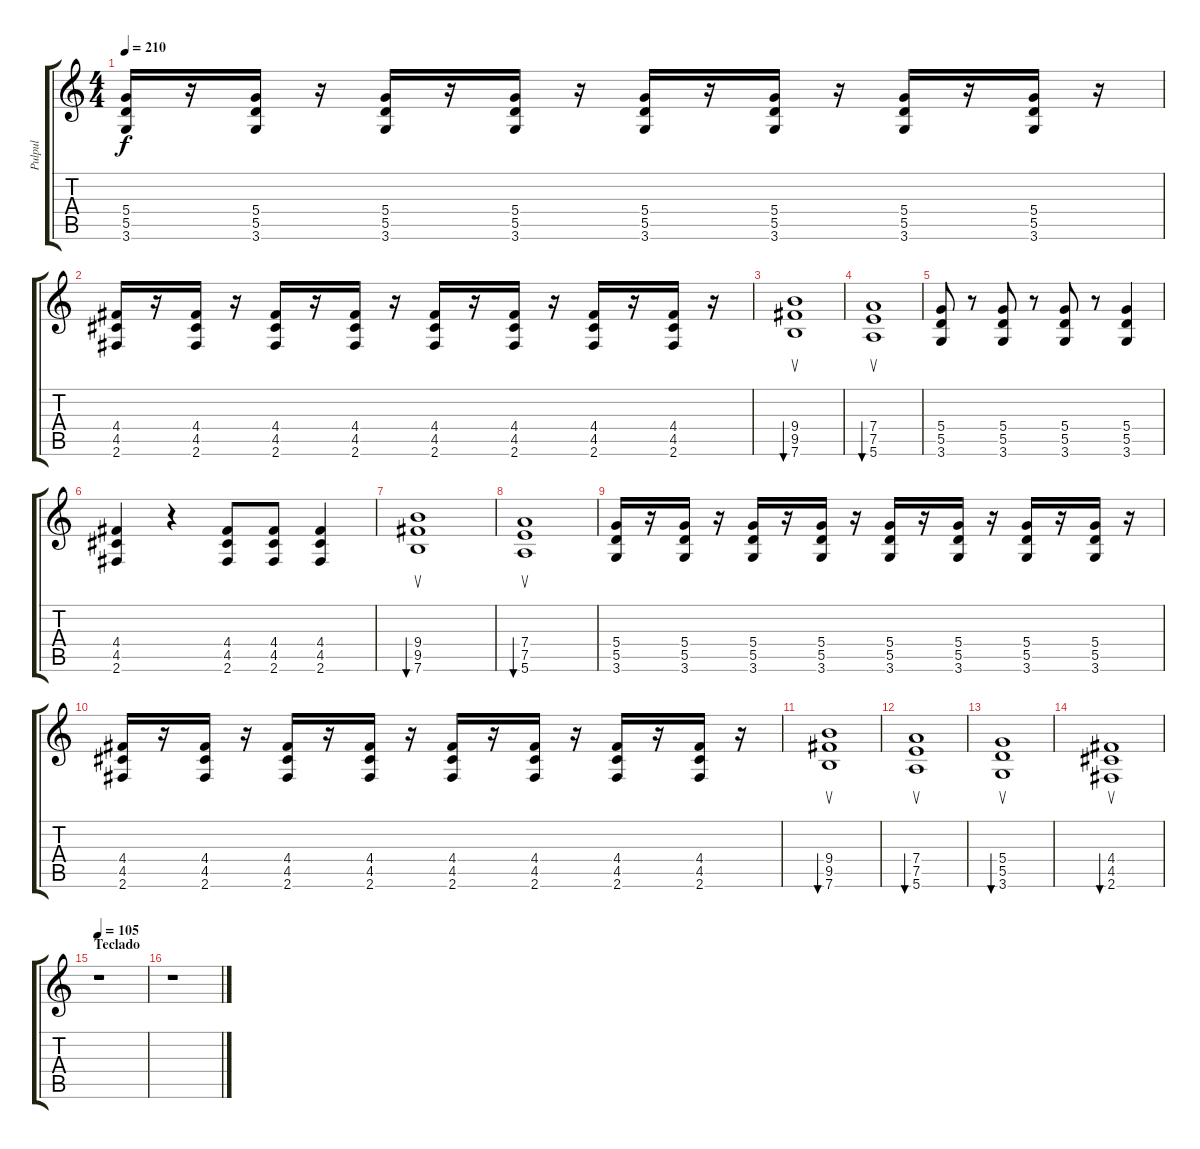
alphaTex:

\track ("Pulpul" "Pulpul") {instrument overdrivenguitar}
\staff {score tabs}
\tuning (E4 B3 G3 D3 A2 E2) {hide}
\ts (4 4)
\tempo 210
\clef g2
\ks c
(5.4 5.5 3.6).16{dy f} r.16 (5.4 5.5 3.6).16 r.16 (5.4 5.5 3.6).16 r.16 (5.4 5.5 3.6).16 r.16 (5.4 5.5 3.6).16 r.16 (5.4 5.5 3.6).16 r.16 (5.4 5.5 3.6).16 r.16 (5.4 5.5 3.6).16 r.16 |
(4.4 4.5 2.6).16 r.16 (4.4 4.5 2.6).16 r.16 (4.4 4.5 2.6).16 r.16 (4.4 4.5 2.6).16 r.16 (4.4 4.5 2.6).16 r.16 (4.4 4.5 2.6).16 r.16 (4.4 4.5 2.6).16 r.16 (4.4 4.5 2.6).16 r.16 |
(9.4 9.5 7.6).1{su bu 60} |
(7.4 7.5 5.6).1{su bu 60} |
(5.4 5.5 3.6).8 r.8 (5.4 5.5 3.6).8 r.8 (5.4 5.5 3.6).8 r.8 (5.4 5.5 3.6).4 |
(4.4 4.5 2.6).4 r.4 (4.4 4.5 2.6).8 (4.4 4.5 2.6).8 (4.4 4.5 2.6).4 |
(9.4 9.5 7.6).1{su bu 60} |
(7.4 7.5 5.6).1{su bu 60} |
(5.4 5.5 3.6).16 r.16 (5.4 5.5 3.6).16 r.16 (5.4 5.5 3.6).16 r.16 (5.4 5.5 3.6).16 r.16 (5.4 5.5 3.6).16 r.16 (5.4 5.5 3.6).16 r.16 (5.4 5.5 3.6).16 r.16 (5.4 5.5 3.6).16 r.16 |
(4.4 4.5 2.6).16 r.16 (4.4 4.5 2.6).16 r.16 (4.4 4.5 2.6).16 r.16 (4.4 4.5 2.6).16 r.16 (4.4 4.5 2.6).16 r.16 (4.4 4.5 2.6).16 r.16 (4.4 4.5 2.6).16 r.16 (4.4 4.5 2.6).16 r.16 |
(9.4 9.5 7.6).1{su bu 60} |
(7.4 7.5 5.6).1{su bu 60} |
(5.4 5.5 3.6).1{su bu 60} |
(4.4 4.5 2.6).1{su bu 60} |
\section ("" "Teclado")
\tempo 105
r.1{volume 8} |
r.1
